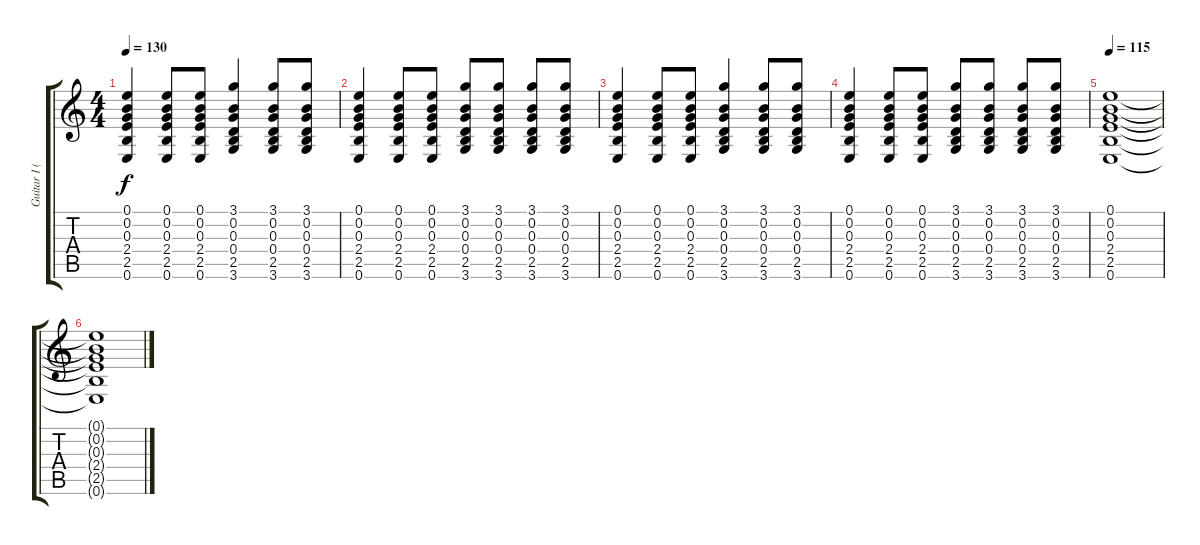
\track ("Guitar I (Kurt Cobain)" "Guitar I (") {instrument electricguitarclean}
\staff {score tabs}
\tuning (E4 B3 G3 D3 A2 E2) {hide}
\ts (4 4)
\tempo 130
\clef g2
\ks c
(0.1 0.2 0.3 2.4 2.5 0.6).4{dy f} (0.1 0.2 0.3 2.4 2.5 0.6).8 (0.1 0.2 0.3 2.4 2.5 0.6).8 (3.1 0.2 0.3 0.4 2.5 3.6).4 (3.1 0.2 0.3 0.4 2.5 3.6).8 (3.1 0.2 0.3 0.4 2.5 3.6).8 |
(0.1 0.2 0.3 2.4 2.5 0.6).4 (0.1 0.2 0.3 2.4 2.5 0.6).8 (0.1 0.2 0.3 2.4 2.5 0.6).8 (3.1 0.2 0.3 0.4 2.5 3.6).8 (3.1 0.2 0.3 0.4 2.5 3.6).8 (3.1 0.2 0.3 0.4 2.5 3.6).8 (3.1 0.2 0.3 0.4 2.5 3.6).8 |
(0.1 0.2 0.3 2.4 2.5 0.6).4 (0.1 0.2 0.3 2.4 2.5 0.6).8 (0.1 0.2 0.3 2.4 2.5 0.6).8 (3.1 0.2 0.3 0.4 2.5 3.6).4 (3.1 0.2 0.3 0.4 2.5 3.6).8 (3.1 0.2 0.3 0.4 2.5 3.6).8 |
(0.1 0.2 0.3 2.4 2.5 0.6).4 (0.1 0.2 0.3 2.4 2.5 0.6).8 (0.1 0.2 0.3 2.4 2.5 0.6).8 (3.1 0.2 0.3 0.4 2.5 3.6).8 (3.1 0.2 0.3 0.4 2.5 3.6).8 (3.1 0.2 0.3 0.4 2.5 3.6).8 (3.1 0.2 0.3 0.4 2.5 3.6).8 |
\tempo 115
(0.1 0.2 0.3 2.4 2.5 0.6).1 |
(0.1{t} 0.2{t} 0.3{t} 2.4{t} 2.5{t} 0.6{t}).1
